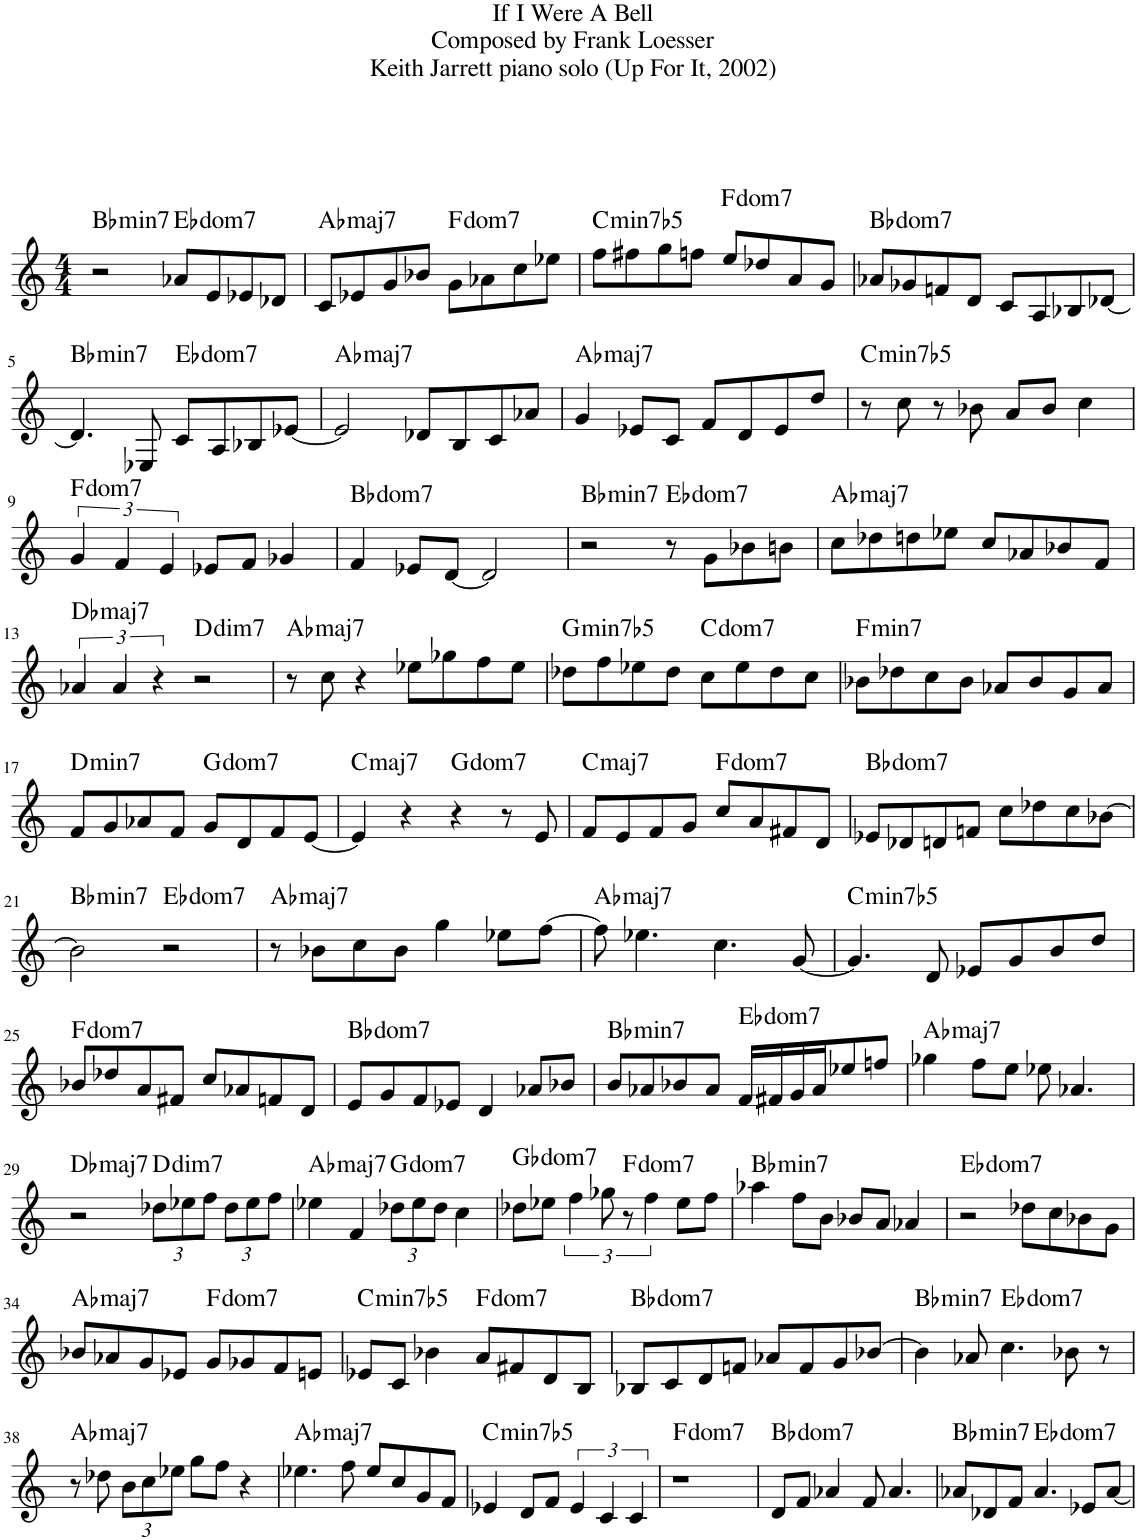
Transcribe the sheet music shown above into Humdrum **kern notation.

**kern	**harte
*part1	*part1
*staff1	*
*I"Piano	*
*I'Pno.	*
*clefG2	*
*k[]	*
*M4/4	*
=1	=1
!	!LO:H:kt=min7
2r	Bb:min7
!	!LO:H:kt=dom
8a-X/L	.
8e/	.
8e-X/	.
8d-X/J	.
=2	=2
!	!LO:H:kt=maj7
8c/L	Ab:maj7
8e-X/	.
8g/	.
8b-X/J	.
!	!LO:H:kt=dom
8g\L	.
8a-X\	.
8cc\	.
8ee-X\J	.
=3	=3
!	!LO:H:kt=min7b5
8ff\L	C:hdim7
8ff#X\	.
8gg\	.
8ffn\J	.
!	!LO:H:kt=dom
8ee/L	.
8dd-X/	.
8a/	.
8g/J	.
=4	=4
!	!LO:H:kt=dom
8a-X/L	.
8g-X/	.
8fn/	.
8d/J	.
8c/L	.
8A/	.
8B-X/	.
[8d-X/J	.
!!LO:LB:g=z
=5	=5
!	!LO:H:kt=min7
4.d-/]	Bb:min7
8E-X/	.
!	!LO:H:kt=dom
8c/L	.
8A/	.
8B-X/	.
[8e-X/J	.
=6	=6
!	!LO:H:kt=maj7
2e-/]	Ab:maj7
8d-X/L	.
8B/	.
8c/	.
8a-X/J	.
=7	=7
!	!LO:H:kt=maj7
4g/	Ab:maj7
8e-X/L	.
8c/J	.
8f/L	.
8d/	.
8e-/	.
8dd/J	.
=8	=8
!	!LO:H:kt=min7b5
8r	C:hdim7
8cc\	.
8r	.
8b-X\	.
8a/L	.
8b-/J	.
4cc\	.
!!LO:LB:g=z
=9	=9
!	!LO:H:kt=dom
6g/	.
6f/	.
6e/	.
8e-X/L	.
8f/J	.
4g-X/	.
=10	=10
!	!LO:H:kt=dom
4f/	.
8e-X/L	.
[8d/J	.
2d/]	.
=11	=11
!	!LO:H:kt=min7
2r	Bb:min7
!	!LO:H:kt=dom
8r	.
8g\L	.
8b-X\	.
8bn\J	.
=12	=12
!	!LO:H:kt=maj7
8cc\L	Ab:maj7
8dd-X\	.
8ddn\	.
8ee-X\J	.
8cc/L	.
8a-X/	.
8b-X/	.
8f/J	.
!!LO:LB:g=z
=13	=13
!	!LO:H:kt=maj7
6a-X/	Db:maj7
6a-/	.
6r	.
!	!LO:H:kt=dim7
2r	D:dim7
=14	=14
!	!LO:H:kt=maj7
8r	Ab:maj7
8cc\	.
4r	.
8ee-X\L	.
8gg-X\	.
8ff\	.
8ee-\J	.
=15	=15
!	!LO:H:kt=min7b5
8dd-X\L	G:hdim7
8ff\	.
8ee-X\	.
8dd-\J	.
!	!LO:H:kt=dom
8cc\L	.
8ee-\	.
8dd-\	.
8cc\J	.
=16	=16
!	!LO:H:kt=min7
8b-X\L	F:min7
8dd-X\	.
8cc\	.
8b-\J	.
8a-X/L	.
8b-/	.
8g/	.
8a-/J	.
!!LO:LB:g=z
=17	=17
!	!LO:H:kt=min7
8f/L	D:min7
8g/	.
8a-X/	.
8f/J	.
!	!LO:H:kt=dom
8g/L	.
8d/	.
8f/	.
[8e/J	.
=18	=18
!	!LO:H:kt=maj7
4e/]	C:maj7
4r	.
!	!LO:H:kt=dom
4r	.
8r	.
8e/	.
=19	=19
!	!LO:H:kt=maj7
8f/L	C:maj7
8e/	.
8f/	.
8g/J	.
!	!LO:H:kt=dom
8cc/L	.
8a/	.
8f#X/	.
8d/J	.
=20	=20
!	!LO:H:kt=dom
8e-X/L	.
8d-X/	.
8dn/	.
8fn/J	.
8cc\L	.
8dd-X\	.
8cc\	.
[8b-X\J	.
!!LO:LB:g=z
=21	=21
!	!LO:H:kt=min7
2b-\]	Bb:min7
!	!LO:H:kt=dom
2r	.
=22	=22
!	!LO:H:kt=maj7
8r	Ab:maj7
8b-X\L	.
8cc\	.
8b-\J	.
4gg\	.
8ee-X\L	.
[8ff\J	.
=23	=23
!	!LO:H:kt=maj7
8ff\]	Ab:maj7
4.ee-X\	.
4.cc\	.
[8g/	.
=24	=24
!	!LO:H:kt=min7b5
4.g/]	C:hdim7
8d/	.
8e-X/L	.
8g/	.
8b/	.
8dd/J	.
!!LO:LB:g=z
=25	=25
!	!LO:H:kt=dom
8b-X/L	.
8dd-X/	.
8a/	.
8f#X/J	.
8cc/L	.
8a-X/	.
8fn/	.
8d/J	.
=26	=26
!	!LO:H:kt=dom
8e/L	.
8g/	.
8f/	.
8e-X/J	.
4d/	.
8a-X/L	.
8b-X/J	.
=27	=27
!	!LO:H:kt=min7
8b/L	Bb:min7
8a-X/	.
8b-X/	.
8a-/J	.
!	!LO:H:kt=dom
16f/LL	.
16f#X/	.
16g/	.
16a-/J	.
8ee-X/	.
8ffn/J	.
=28	=28
!	!LO:H:kt=maj7
4gg-X\	Ab:maj7
8ff\L	.
8ee\J	.
8ee-X\	.
4.a-X/	.
!!LO:LB:g=z
=29	=29
!	!LO:H:kt=maj7
2r	Db:maj7
*Xbrackettup	*
!	!LO:H:kt=dim7
12dd-X\L	D:dim7
12ee-X\	.
12ff\J	.
12dd-\L	.
12ee-\	.
12ff\J	.
=30	=30
!	!LO:H:kt=maj7
4ee-X\	Ab:maj7
4f/	.
!	!LO:H:kt=dom
12dd-X\L	.
12ee-\	.
12dd-\J	.
4cc\	.
=31	=31
!	!LO:H:kt=dom
8dd-X\L	.
8ee-X\J	.
*brackettup	*
6ff\	.
12gg-X\	.
!	!LO:H:kt=dom
12r	.
6ff\	.
8ee-\L	.
8ff\J	.
=32	=32
!	!LO:H:kt=min7
4aa-X\	Bb:min7
8ff\L	.
8b\J	.
8b-X/L	.
8a/J	.
4a-X/	.
=33	=33
!	!LO:H:kt=dom
2r	.
8dd-X\L	.
8cc\	.
8b-X\	.
8g\J	.
!!LO:LB:g=z
=34	=34
!	!LO:H:kt=maj7
8b-X/L	Ab:maj7
8a-X/	.
8g/	.
8e-X/J	.
!	!LO:H:kt=dom
8g/L	.
8g-X/	.
8f/	.
8en/J	.
=35	=35
!	!LO:H:kt=min7b5
8e-X/L	C:hdim7
8c/J	.
4b-X\	.
!	!LO:H:kt=dom
8a/L	.
8f#X/	.
8d/	.
8B/J	.
=36	=36
!	!LO:H:kt=dom
8B-X/L	.
8c/	.
8d/	.
8fn/J	.
8a-X/L	.
8f/	.
8g/	.
[8b-X/J	.
=37	=37
!	!LO:H:kt=min7
4b-\]	Bb:min7
8a-X/	.
!	!LO:H:kt=dom
4.cc\	.
8b-X\	.
8r	.
!!LO:LB:g=z
=38	=38
!	!LO:H:kt=maj7
8r	Ab:maj7
8dd-X\	.
*Xbrackettup	*
12b\L	.
12cc\	.
12ee-X\J	.
8gg\L	.
8ff\J	.
4r	.
=39	=39
!	!LO:H:kt=maj7
4.ee-X\	Ab:maj7
8ff\	.
8ee-/L	.
8cc/	.
8g/	.
8f/J	.
=40	=40
!	!LO:H:kt=min7b5
4e-X/	C:hdim7
8d/L	.
8f/J	.
*brackettup	*
6e-/	.
6c/	.
6c/	.
=41	=41
!	!LO:H:kt=dom
1r	.
=42	=42
!	!LO:H:kt=dom
8d/L	.
8f/J	.
4a-X/	.
8f/	.
4.a-/	.
=43	=43
!	!LO:H:kt=min7
8a-X/L	Bb:min7
8d-X/	.
8f/J	.
!	!LO:H:kt=dom
4.a-/	.
8e-X/L	.
[8a-/J	.
=	=
*-	*-
